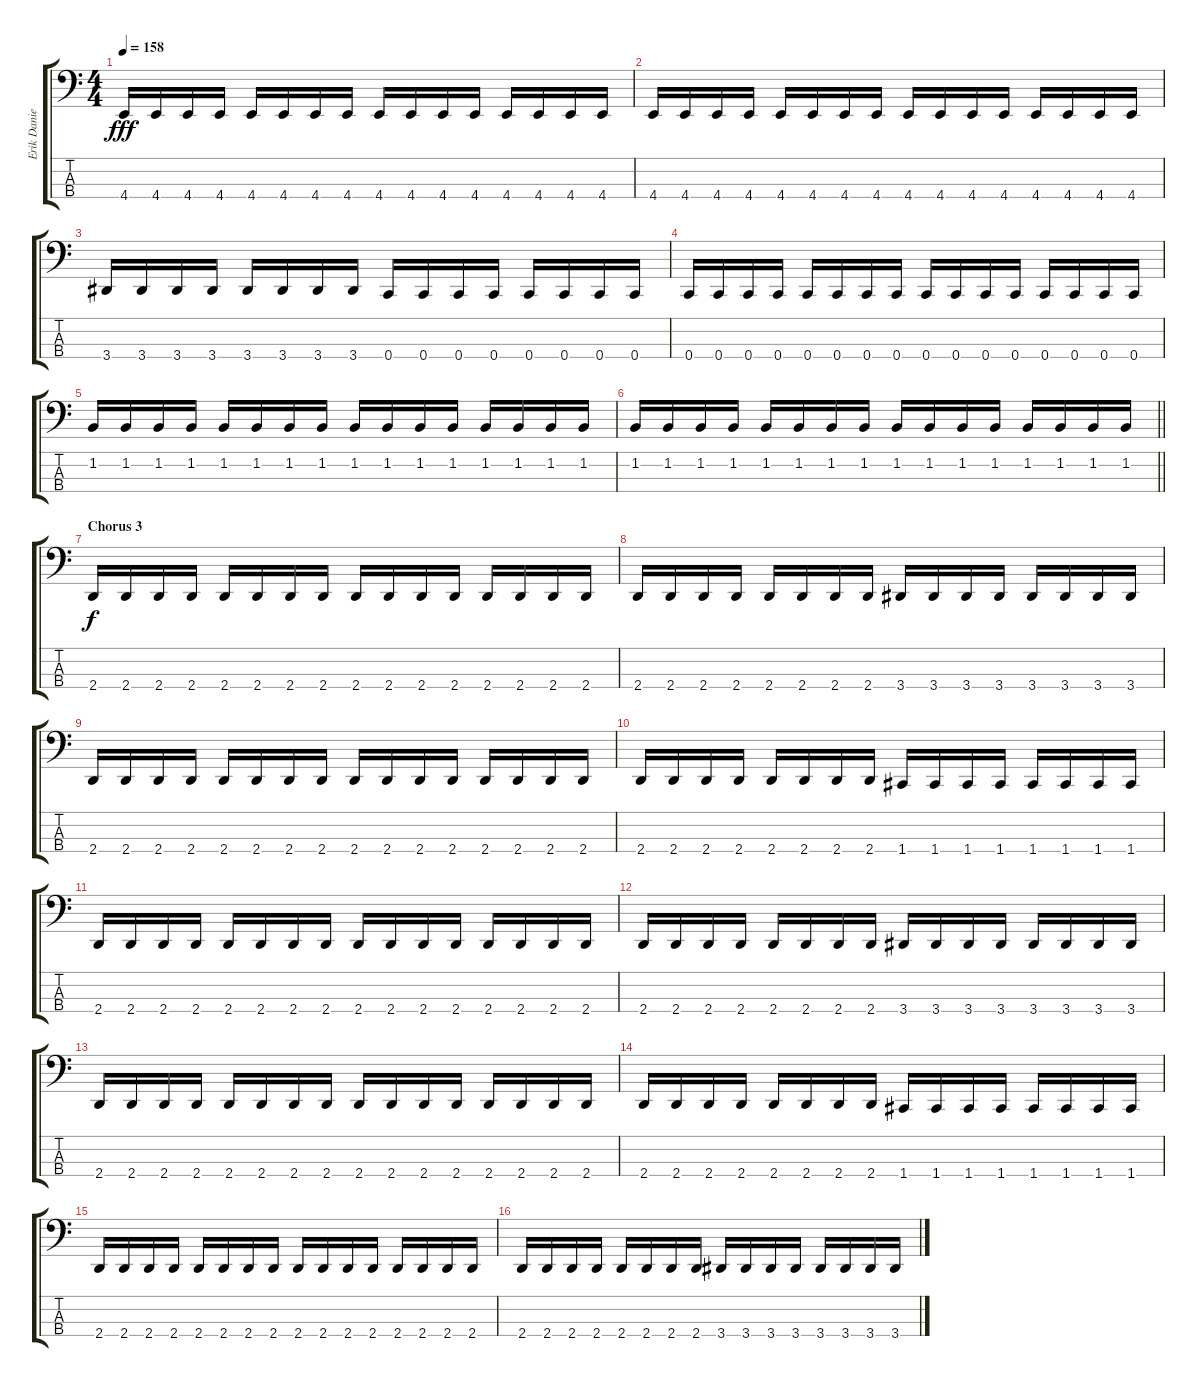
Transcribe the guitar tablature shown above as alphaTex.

\track ("Erik Danielsson" "Erik Danie") {instrument electricbassfinger}
\staff {score tabs}
\tuning (Eb2 Bb1 F1 C1) {hide}
\ts (4 4)
\tempo 158
\clef f4
\ks c
4.4.16{dy fff} 4.4.16 4.4.16 4.4.16 4.4.16 4.4.16 4.4.16 4.4.16 4.4.16 4.4.16 4.4.16 4.4.16 4.4.16 4.4.16 4.4.16 4.4.16 |
4.4.16 4.4.16 4.4.16 4.4.16 4.4.16 4.4.16 4.4.16 4.4.16 4.4.16 4.4.16 4.4.16 4.4.16 4.4.16 4.4.16 4.4.16 4.4.16 |
3.4.16 3.4.16 3.4.16 3.4.16 3.4.16 3.4.16 3.4.16 3.4.16 0.4.16 0.4.16 0.4.16 0.4.16 0.4.16 0.4.16 0.4.16 0.4.16 |
0.4.16 0.4.16 0.4.16 0.4.16 0.4.16 0.4.16 0.4.16 0.4.16 0.4.16 0.4.16 0.4.16 0.4.16 0.4.16 0.4.16 0.4.16 0.4.16 |
1.2.16 1.2.16 1.2.16 1.2.16 1.2.16 1.2.16 1.2.16 1.2.16 1.2.16 1.2.16 1.2.16 1.2.16 1.2.16 1.2.16 1.2.16 1.2.16 |
\barLineRight lightlight
1.2.16 1.2.16 1.2.16 1.2.16 1.2.16 1.2.16 1.2.16 1.2.16 1.2.16 1.2.16 1.2.16 1.2.16 1.2.16 1.2.16 1.2.16 1.2.16 |
\section ("" "Chorus 3")
2.4.16{dy f} 2.4.16 2.4.16 2.4.16 2.4.16 2.4.16 2.4.16 2.4.16 2.4.16 2.4.16 2.4.16 2.4.16 2.4.16 2.4.16 2.4.16 2.4.16 |
2.4.16 2.4.16 2.4.16 2.4.16 2.4.16 2.4.16 2.4.16 2.4.16 3.4.16 3.4.16 3.4.16 3.4.16 3.4.16 3.4.16 3.4.16 3.4.16 |
2.4.16 2.4.16 2.4.16 2.4.16 2.4.16 2.4.16 2.4.16 2.4.16 2.4.16 2.4.16 2.4.16 2.4.16 2.4.16 2.4.16 2.4.16 2.4.16 |
2.4.16 2.4.16 2.4.16 2.4.16 2.4.16 2.4.16 2.4.16 2.4.16 1.4.16 1.4.16 1.4.16 1.4.16 1.4.16 1.4.16 1.4.16 1.4.16 |
2.4.16 2.4.16 2.4.16 2.4.16 2.4.16 2.4.16 2.4.16 2.4.16 2.4.16 2.4.16 2.4.16 2.4.16 2.4.16 2.4.16 2.4.16 2.4.16 |
2.4.16 2.4.16 2.4.16 2.4.16 2.4.16 2.4.16 2.4.16 2.4.16 3.4.16 3.4.16 3.4.16 3.4.16 3.4.16 3.4.16 3.4.16 3.4.16 |
2.4.16 2.4.16 2.4.16 2.4.16 2.4.16 2.4.16 2.4.16 2.4.16 2.4.16 2.4.16 2.4.16 2.4.16 2.4.16 2.4.16 2.4.16 2.4.16 |
2.4.16 2.4.16 2.4.16 2.4.16 2.4.16 2.4.16 2.4.16 2.4.16 1.4.16 1.4.16 1.4.16 1.4.16 1.4.16 1.4.16 1.4.16 1.4.16 |
2.4.16 2.4.16 2.4.16 2.4.16 2.4.16 2.4.16 2.4.16 2.4.16 2.4.16 2.4.16 2.4.16 2.4.16 2.4.16 2.4.16 2.4.16 2.4.16 |
2.4.16 2.4.16 2.4.16 2.4.16 2.4.16 2.4.16 2.4.16 2.4.16 3.4.16 3.4.16 3.4.16 3.4.16 3.4.16 3.4.16 3.4.16 3.4.16
